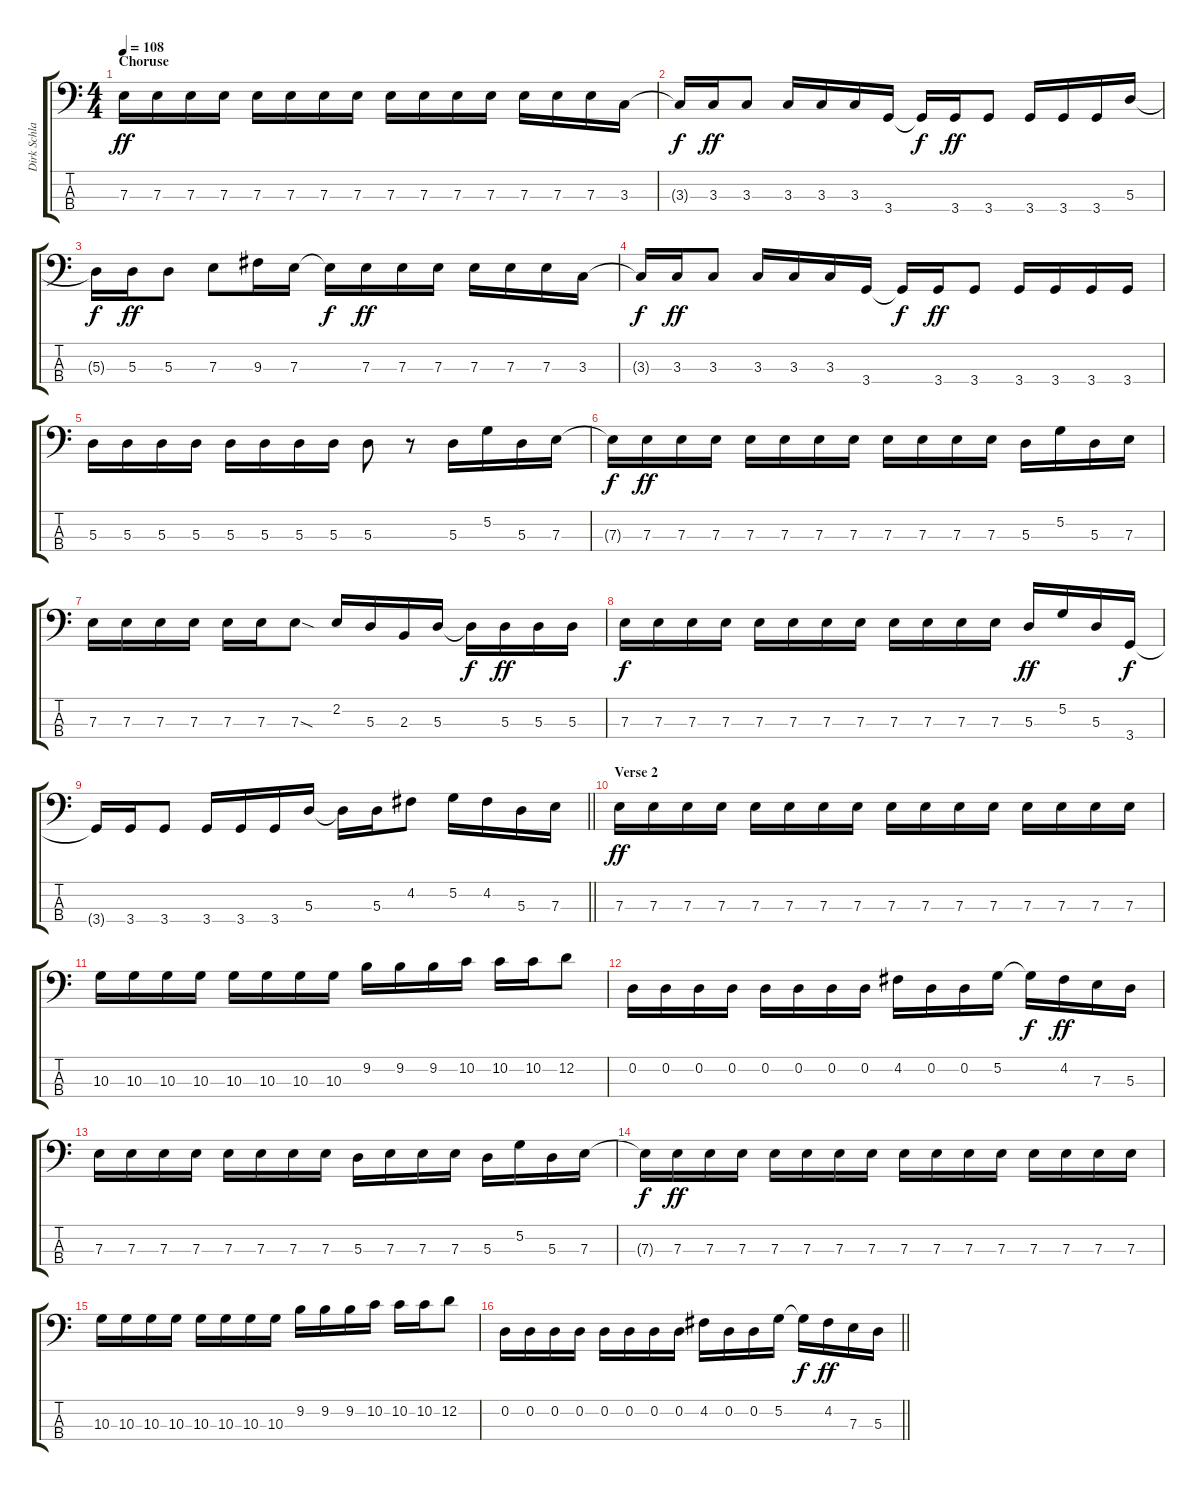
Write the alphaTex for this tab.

\track ("Dirk Schlachter Bass" "Dirk Schla") {instrument electricbassfinger}
\staff {score tabs}
\tuning (G2 D2 A1 E1) {hide}
\ts (4 4)
\section ("" "Choruse")
\tempo 108
\clef f4
\ks c
7.3.16{dy ff} 7.3.16 7.3.16 7.3.16 7.3.16 7.3.16 7.3.16 7.3.16 7.3.16 7.3.16 7.3.16 7.3.16 7.3.16 7.3.16 7.3.16 3.3.16 |
3.3{t}.16{dy f} 3.3.16{dy ff} 3.3.8 3.3.16 3.3.16 3.3.16 3.4.16 3.4{t}.16{dy f} 3.4.16{dy ff} 3.4.8 3.4.16 3.4.16 3.4.16 5.3.16 |
5.3{t}.16{dy f} 5.3.16{dy ff} 5.3.8 7.3.8 9.3.16 7.3.16 7.3{t}.16{dy f} 7.3.16{dy ff} 7.3.16 7.3.16 7.3.16 7.3.16 7.3.16 3.3.16 |
3.3{t}.16{dy f} 3.3.16{dy ff} 3.3.8 3.3.16 3.3.16 3.3.16 3.4.16 3.4{t}.16{dy f} 3.4.16{dy ff} 3.4.8 3.4.16 3.4.16 3.4.16 3.4.16 |
5.3.16 5.3.16 5.3.16 5.3.16 5.3.16 5.3.16 5.3.16 5.3.16 5.3.8 r.8 5.3.16 5.2.16 5.3.16 7.3.16 |
7.3{t}.16{dy f} 7.3.16{dy ff} 7.3.16 7.3.16 7.3.16 7.3.16 7.3.16 7.3.16 7.3.16 7.3.16 7.3.16 7.3.16 5.3.16 5.2.16 5.3.16 7.3.16 |
7.3.16 7.3.16 7.3.16 7.3.16 7.3.16 7.3.16 7.3{sod}.8 2.2.16 5.3.16 2.3.16 5.3.16 5.3{t}.16{dy f} 5.3.16{dy ff} 5.3.16 5.3.16 |
7.3.16{dy f} 7.3.16 7.3.16 7.3.16 7.3.16 7.3.16 7.3.16 7.3.16 7.3.16 7.3.16 7.3.16 7.3.16 5.3.16{dy ff} 5.2.16 5.3.16 3.4.16{dy f} |
\barLineRight lightlight
3.4{t}.16 3.4.16 3.4.8 3.4.16 3.4.16 3.4.16 5.3.16 5.3{t}.16 5.3.16 4.2.8 5.2.16 4.2.16 5.3.16 7.3.16 |
\section ("" "Verse 2")
7.3.16{dy ff} 7.3.16 7.3.16 7.3.16 7.3.16 7.3.16 7.3.16 7.3.16 7.3.16 7.3.16 7.3.16 7.3.16 7.3.16 7.3.16 7.3.16 7.3.16 |
10.3.16 10.3.16 10.3.16 10.3.16 10.3.16 10.3.16 10.3.16 10.3.16 9.2.16 9.2.16 9.2.16 10.2.16 10.2.16 10.2.16 12.2.8 |
0.2.16 0.2.16 0.2.16 0.2.16 0.2.16 0.2.16 0.2.16 0.2.16 4.2.16 0.2.16 0.2.16 5.2.16 5.2{t}.16{dy f} 4.2.16{dy ff} 7.3.16 5.3.16 |
7.3.16 7.3.16 7.3.16 7.3.16 7.3.16 7.3.16 7.3.16 7.3.16 5.3.16 7.3.16 7.3.16 7.3.16 5.3.16 5.2.16 5.3.16 7.3.16 |
7.3{t}.16{dy f} 7.3.16{dy ff} 7.3.16 7.3.16 7.3.16 7.3.16 7.3.16 7.3.16 7.3.16 7.3.16 7.3.16 7.3.16 7.3.16 7.3.16 7.3.16 7.3.16 |
10.3.16 10.3.16 10.3.16 10.3.16 10.3.16 10.3.16 10.3.16 10.3.16 9.2.16 9.2.16 9.2.16 10.2.16 10.2.16 10.2.16 12.2.8 |
\barLineRight lightlight
0.2.16 0.2.16 0.2.16 0.2.16 0.2.16 0.2.16 0.2.16 0.2.16 4.2.16 0.2.16 0.2.16 5.2.16 5.2{t}.16{dy f} 4.2.16{dy ff} 7.3.16 5.3.16
